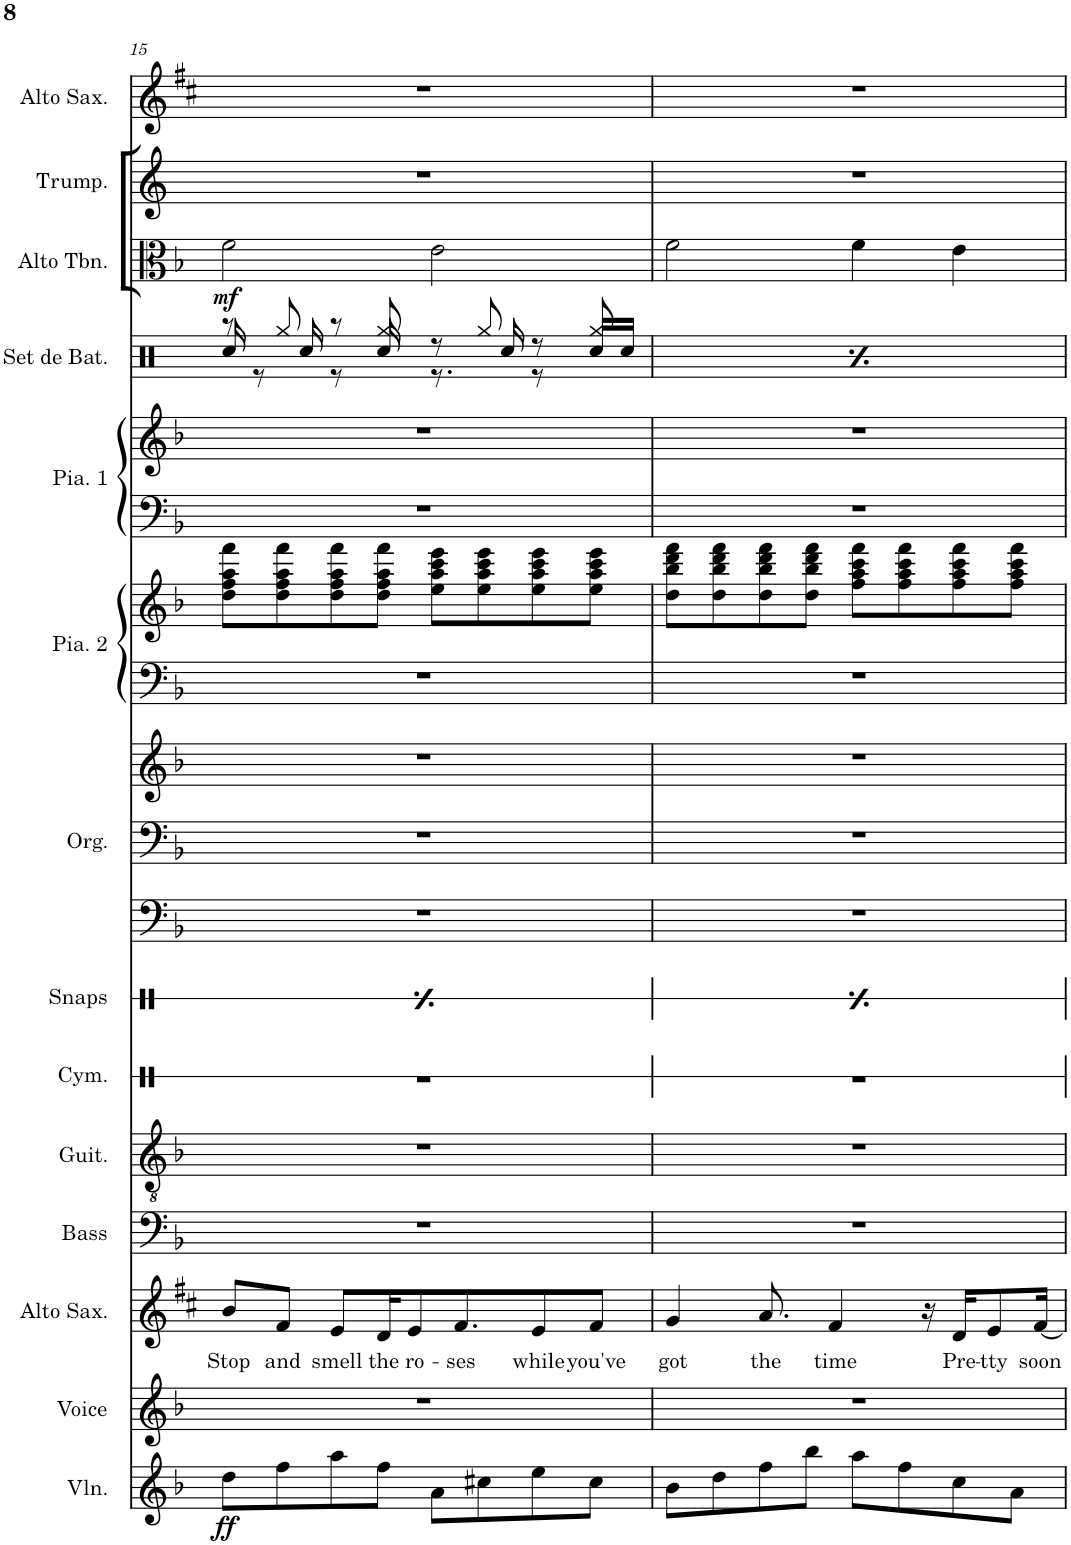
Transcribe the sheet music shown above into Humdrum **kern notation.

**kern	**dynam	**kern	**kern	**text	**kern	**kern	**kern	**kern	**kern	**kern	**kern	**kern	**kern	**kern	**kern	**kern	**kern	**dynam	**kern	**kern
*part14	*part14	*part13	*part12	*part12	*part11	*part10	*part9	*part8	*part7	*part7	*part7	*part6	*part6	*part5	*part5	*part4	*part3	*part3	*part2	*part1
*staff18	*staff18	*staff17	*staff16	*staff16	*staff15	*staff14	*staff13	*staff12	*staff11	*staff10	*staff9	*staff8	*staff7	*staff6	*staff5	*staff4	*staff3	*staff3	*staff2	*staff1
*I"Violin	*	*I"Voice	*I"Alto Saxophone	*	*I"Electric Bass	*I"Classical Guitar	*I"Cymbales	*I"Snaps	*I"Organ	*	*	*I"Piano 2	*	*I"Piano 1	*	*I"Set de batterie	*I"Alto Trombone	*	*I"Trumpet	*I"Alto Saxophone
*I'Vln.	*	*I'Voice	*I'Alto Sax.	*	*I'Bass	*I'Guit.	*I'Cym.	*I'Snaps	*I'Org.	*	*	*I'Pia. 2	*	*I'Pia. 1	*	*I'Set de Bat.	*I'Alto Tbn.	*	*I'Trump.	*I'Alto Sax.
!!LO:PB:g=z
*clefG2	*	*clefG2	*clefG2	*	*clefF4	*clefGv2	*clefX	*clefX	*clefF4	*clefF4	*clefG2	*clefF4	*clefG2	*clefF4	*clefG2	*clefX	*clefC3	*	*clefG2	*clefG2
*	*	*	*Trd5c9	*	*Trd7c12	*	*	*	*	*	*	*	*	*	*	*	*	*	*Trd-3c-5	*Trd5c9
*k[b-]	*	*k[b-]	*k[f#c#]	*	*k[b-]	*k[b-]	*k[]	*k[]	*k[b-]	*k[b-]	*k[b-]	*k[b-]	*k[b-]	*k[b-]	*k[b-]	*k[]	*k[b-]	*	*k[]	*k[f#c#]
*M4/4	*	*M4/4	*M4/4	*	*M4/4	*M4/4	*M4/4	*M4/4	*M4/4	*M4/4	*M4/4	*M4/4	*M4/4	*M4/4	*M4/4	*M4/4	*M4/4	*	*M4/4	*M4/4
=15	=15	=15	=15	=15	=15	=15	=15	=15	=15	=15	=15	=15	=15	=15	=15	=15	=15	=15	=15	=15
!	!LO:DY:b	!	!	!LO:LY:b	!	!	!	!	!	!	!	!	!	!	!	!	!	!LO:DY:b	!	!
*	*	*	*	*	*	*	*	*^	*	*	*	*	*	*	*	*^	*	*	*	*
8dd\L	ff	1r	8b/L	Stop	1r	1r	1r	1r	4r	1r	1r	1r	1r	8dd\ 8ff\ 8aa\ 8fff\L	1r	1r	8r	16Rcc/	2f\	mf	1r	1r
.	.	.	.	.	.	.	.	.	.	.	.	.	.	.	.	.	.	8r	.	.	.	.
!	!	!	!	!LO:LY:b	!	!	!	!	!	!	!	!	!	!	!	!	!	!	!	!	!	!
8ff\	.	.	8f#/J	and	.	.	.	.	.	.	.	.	.	8dd\ 8ff\ 8aa\ 8fff\	.	.	8Rgg/	.	.	.	.	.
.	.	.	.	.	.	.	.	.	.	.	.	.	.	.	.	.	.	16Rcc/	.	.	.	.
!	!	!	!	!LO:LY:b	!	!	!	!	!	!	!	!	!	!	!	!	!	!	!	!	!	!
8aa\	.	.	8e/L	smell	.	.	.	.	4Re/	.	.	.	.	8dd\ 8ff\ 8aa\ 8fff\	.	.	8r	8r	.	.	.	.
!	!	!	!	!LO:LY:b	!	!	!	!	!	!	!	!	!	!	!	!	!	!	!	!	!	!
8ff\J	.	.	16d/K	the	.	.	.	.	.	.	.	.	.	8dd\ 8ff\ 8aa\ 8fff\J	.	.	8Rgg/	16Rcc/	.	.	.	.
!	!	!	!	!LO:LY:b	!	!	!	!	!	!	!	!	!	!	!	!	!	!	!	!	!	!
.	.	.	8e/	ro-	.	.	.	.	.	.	.	.	.	.	.	.	.	16ryy	.	.	.	.
8a\L	.	.	.	.	.	.	.	.	4r	.	.	.	.	8ee\ 8aa\ 8ccc\ 8eee\L	.	.	8r	8.r	2e\	.	.	.
!	!	!	!	!LO:LY:b	!	!	!	!	!	!	!	!	!	!	!	!	!	!	!	!	!	!
.	.	.	8.f#/	-ses	.	.	.	.	.	.	.	.	.	.	.	.	.	.	.	.	.	.
8cc#X\	.	.	.	.	.	.	.	.	.	.	.	.	.	8ee\ 8aa\ 8ccc\ 8eee\	.	.	8Rgg/	.	.	.	.	.
.	.	.	.	.	.	.	.	.	.	.	.	.	.	.	.	.	.	16Rcc/	.	.	.	.
!	!	!	!	!LO:LY:b	!	!	!	!	!	!	!	!	!	!	!	!	!	!	!	!	!	!
8ee\	.	.	8e/	while	.	.	.	.	4Re/	.	.	.	.	8ee\ 8aa\ 8ccc\ 8eee\	.	.	8r	8r	.	.	.	.
!	!	!	!	!LO:LY:b	!	!	!	!	!	!	!	!	!	!	!	!	!	!	!	!	!	!
8cc#\J	.	.	8f#/J	you've	.	.	.	.	.	.	.	.	.	8ee\ 8aa\ 8ccc\ 8eee\J	.	.	8Rgg/	16Rcc/LL	.	.	.	.
.	.	.	.	.	.	.	.	.	.	.	.	.	.	.	.	.	.	16Rcc/JJ	.	.	.	.
=16	=16	=16	=16	=16	=16	=16	=16	=16	=16	=16	=16	=16	=16	=16	=16	=16	=16	=16	=16	=16	=16	=16
!	!	!	!	!LO:LY:b	!	!	!	!	!	!	!	!	!	!	!	!	!	!	!	!	!	!
8b-\L	.	1r	4g/	got	1r	1r	1r	1r	4r	1r	1r	1r	1r	8dd\ 8bb-\ 8ddd\ 8fff\L	1r	1r	8r	16Rcc/	2f\	.	1r	1r
.	.	.	.	.	.	.	.	.	.	.	.	.	.	.	.	.	.	8r	.	.	.	.
8dd\	.	.	.	.	.	.	.	.	.	.	.	.	.	8dd\ 8bb-\ 8ddd\ 8fff\	.	.	8Rgg/	.	.	.	.	.
.	.	.	.	.	.	.	.	.	.	.	.	.	.	.	.	.	.	16Rcc/	.	.	.	.
!	!	!	!	!LO:LY:b	!	!	!	!	!	!	!	!	!	!	!	!	!	!	!	!	!	!
8ff\	.	.	8.a/	the	.	.	.	.	4Re/	.	.	.	.	8dd\ 8bb-\ 8ddd\ 8fff\	.	.	8r	8r	.	.	.	.
8bb-\J	.	.	.	.	.	.	.	.	.	.	.	.	.	8dd\ 8bb-\ 8ddd\ 8fff\J	.	.	8Rgg/	16Rcc/	.	.	.	.
!	!	!	!	!LO:LY:b	!	!	!	!	!	!	!	!	!	!	!	!	!	!	!	!	!	!
.	.	.	4f#/	time	.	.	.	.	.	.	.	.	.	.	.	.	.	16ryy	.	.	.	.
8aa\L	.	.	.	.	.	.	.	.	4r	.	.	.	.	8ff\ 8aa\ 8ccc\ 8fff\L	.	.	8r	8.r	4f\	.	.	.
8ff\	.	.	.	.	.	.	.	.	.	.	.	.	.	8ff\ 8aa\ 8ccc\ 8fff\	.	.	8Rgg/	.	.	.	.	.
.	.	.	16r	.	.	.	.	.	.	.	.	.	.	.	.	.	.	16Rcc/	.	.	.	.
!	!	!	!	!LO:LY:b	!	!	!	!	!	!	!	!	!	!	!	!	!	!	!	!	!	!
8cc\	.	.	16d/KL	Pre-	.	.	.	.	4Re/	.	.	.	.	8ff\ 8aa\ 8ccc\ 8fff\	.	.	8r	8r	4e\	.	.	.
!	!	!	!	!LO:LY:b	!	!	!	!	!	!	!	!	!	!	!	!	!	!	!	!	!	!
.	.	.	8e/	-tty	.	.	.	.	.	.	.	.	.	.	.	.	.	.	.	.	.	.
8a\J	.	.	.	.	.	.	.	.	.	.	.	.	.	8ff\ 8aa\ 8ccc\ 8fff\J	.	.	8Rgg/	16Rcc/LL	.	.	.	.
!	!	!	!	!LO:LY:b	!	!	!	!	!	!	!	!	!	!	!	!	!	!	!	!	!	!
.	.	.	[16f#/Jk	soon	.	.	.	.	.	.	.	.	.	.	.	.	.	16Rcc/JJ	.	.	.	.
*	*	*	*	*	*	*	*	*v	*v	*	*	*	*	*	*	*	*v	*v	*	*	*	*
=	=	=	=	=	=	=	=	=	=	=	=	=	=	=	=	=	=	=	=	=
*-	*-	*-	*-	*-	*-	*-	*-	*-	*-	*-	*-	*-	*-	*-	*-	*-	*-	*-	*-	*-
